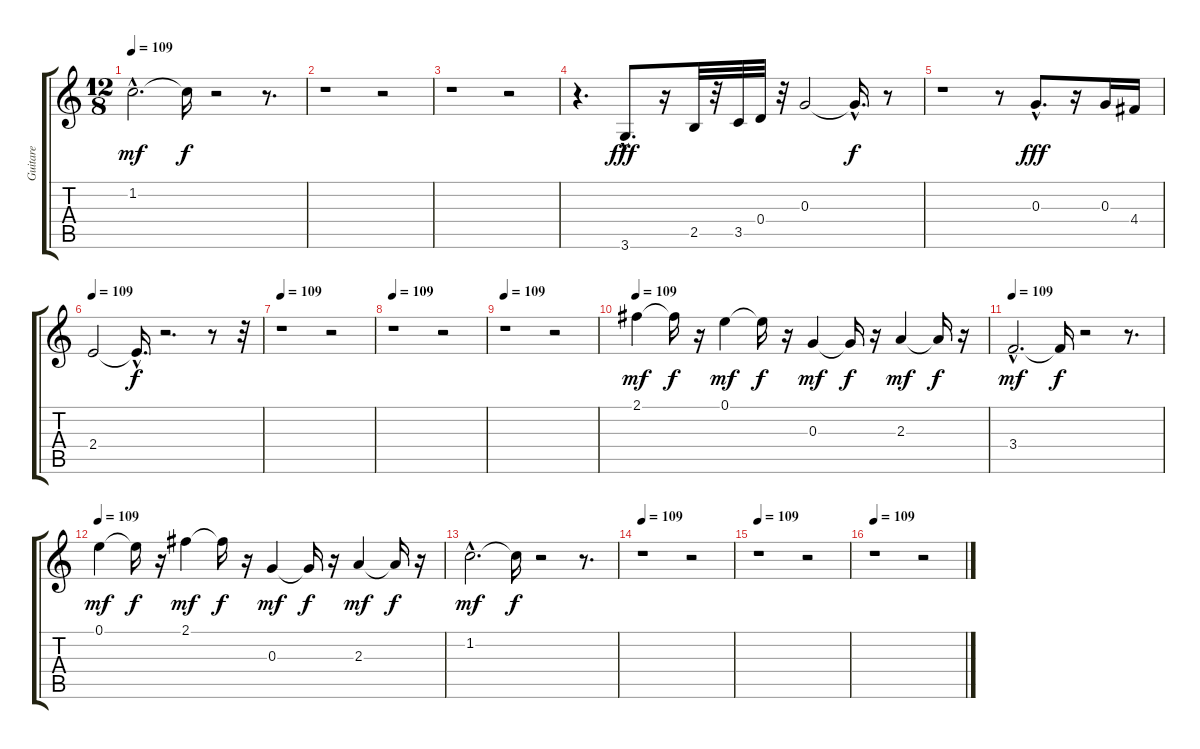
\track ("Guitare" "Guitare") {instrument acousticguitarnylon}
\staff {score tabs}
\tuning (E4 B3 G3 D3 A2 E2) {hide}
\ts (12 8)
\tempo 109
\clef g2
\ks c
1.2{hac}.2{d dy mf} 1.2{t}.16{dy f} r.2 r.8{d} |
r.1 r.2 |
r.1 r.2 |
r.4{d} 3.6{hac}.8{d dy fff} r.16 2.5.32 r.32 3.5.32 0.4.32 r.32 0.3.2 0.3{hac t}.16{d dy f} r.8 |
r.1 r.8 0.3{hac}.8{d dy fff} r.16 0.3.16 4.4.16 |
\tempo 109
2.4.2 2.4{hac t}.16{d dy f} r.2{d} r.8 r.32 |
\tempo 109
r.1 r.2 |
\tempo 109
r.1 r.2 |
\tempo 109
r.1 r.2 |
\tempo 109
2.1.4{dy mf} 2.1{t}.16{dy f} r.16 0.1.4{dy mf} 0.1{t}.16{dy f} r.16 0.3.4{dy mf} 0.3{t}.16{dy f} r.16 2.3.4{dy mf} 2.3{t}.16{dy f} r.16 |
\tempo 109
3.4{hac}.2{d dy mf} 3.4{t}.16{dy f} r.2 r.8{d} |
\tempo 109
0.1.4{dy mf} 0.1{t}.16{dy f} r.16 2.1.4{dy mf} 2.1{t}.16{dy f} r.16 0.3.4{dy mf} 0.3{t}.16{dy f} r.16 2.3.4{dy mf} 2.3{t}.16{dy f} r.16 |
1.2{hac}.2{d dy mf} 1.2{t}.16{dy f} r.2 r.8{d} |
\tempo 109
r.1 r.2 |
\tempo 109
r.1 r.2 |
\tempo 109
r.1 r.2
